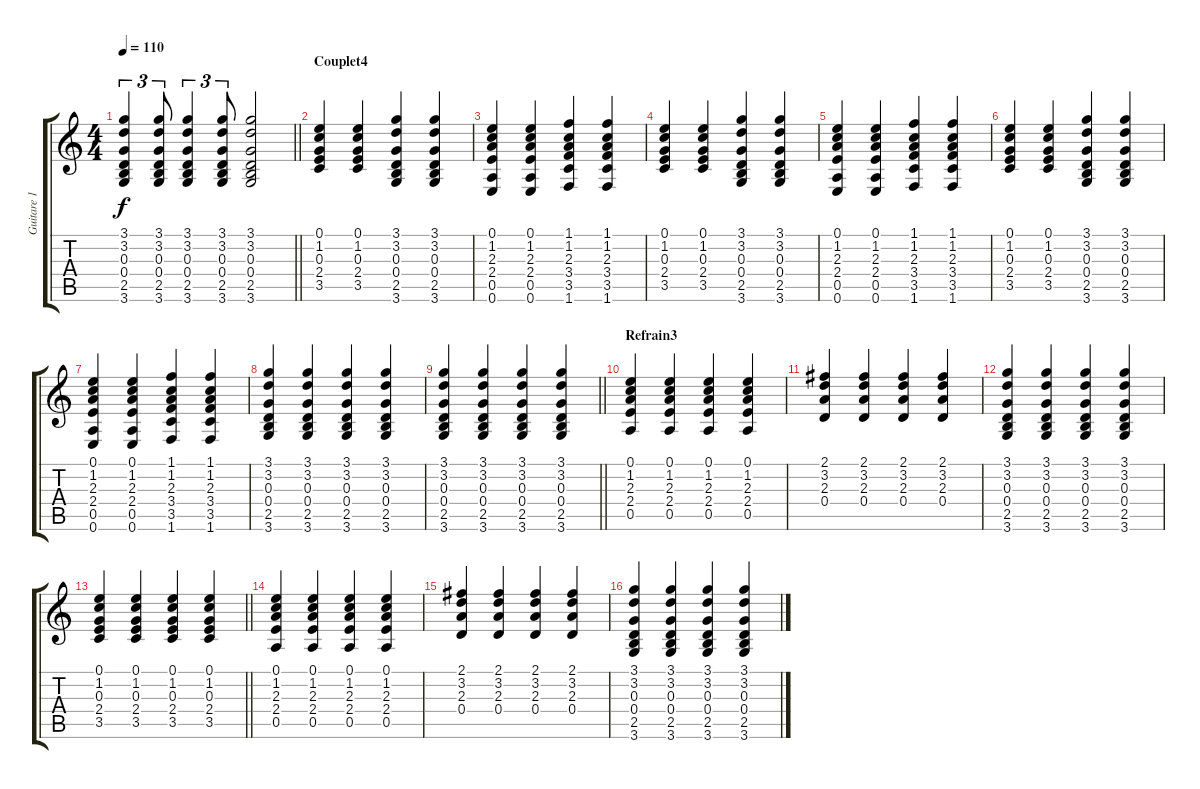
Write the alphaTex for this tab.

\track ("Guitare 1" "Guitare 1") {instrument acousticguitarsteel}
\staff {score tabs}
\tuning (E4 B3 G3 D3 A2 E2) {hide}
\ts (4 4)
\tempo 110
\clef g2
\barLineRight lightlight
\ks c
(3.1 3.2 0.3 0.4 2.5 3.6).4{tu (3 2) dy f} (3.1 3.2 0.3 0.4 2.5 3.6).8{tu (3 2)} (3.1 3.2 0.3 0.4 2.5 3.6).4{tu (3 2)} (3.1 3.2 0.3 0.4 2.5 3.6).8{tu (3 2)} (3.1 3.2 0.3 0.4 2.5 3.6).2 |
\section ("" "Couplet4")
(0.1 1.2 0.3 2.4 3.5).4 (0.1 1.2 0.3 2.4 3.5).4 (3.1 3.2 0.3 0.4 2.5 3.6).4 (3.1 3.2 0.3 0.4 2.5 3.6).4 |
(0.1 1.2 2.3 2.4 0.5 0.6).4 (0.1 1.2 2.3 2.4 0.5 0.6).4 (1.1 1.2 2.3 3.4 3.5 1.6).4 (1.1 1.2 2.3 3.4 3.5 1.6).4 |
(0.1 1.2 0.3 2.4 3.5).4 (0.1 1.2 0.3 2.4 3.5).4 (3.1 3.2 0.3 0.4 2.5 3.6).4 (3.1 3.2 0.3 0.4 2.5 3.6).4 |
(0.1 1.2 2.3 2.4 0.5 0.6).4 (0.1 1.2 2.3 2.4 0.5 0.6).4 (1.1 1.2 2.3 3.4 3.5 1.6).4 (1.1 1.2 2.3 3.4 3.5 1.6).4 |
(0.1 1.2 0.3 2.4 3.5).4 (0.1 1.2 0.3 2.4 3.5).4 (3.1 3.2 0.3 0.4 2.5 3.6).4 (3.1 3.2 0.3 0.4 2.5 3.6).4 |
(0.1 1.2 2.3 2.4 0.5 0.6).4 (0.1 1.2 2.3 2.4 0.5 0.6).4 (1.1 1.2 2.3 3.4 3.5 1.6).4 (1.1 1.2 2.3 3.4 3.5 1.6).4 |
(3.1 3.2 0.3 0.4 2.5 3.6).4 (3.1 3.2 0.3 0.4 2.5 3.6).4 (3.1 3.2 0.3 0.4 2.5 3.6).4 (3.1 3.2 0.3 0.4 2.5 3.6).4 |
\barLineRight lightlight
(3.1 3.2 0.3 0.4 2.5 3.6).4 (3.1 3.2 0.3 0.4 2.5 3.6).4 (3.1 3.2 0.3 0.4 2.5 3.6).4 (3.1 3.2 0.3 0.4 2.5 3.6).4 |
\section ("" "Refrain3")
(0.1 1.2 2.3 2.4 0.5).4 (0.1 1.2 2.3 2.4 0.5).4 (0.1 1.2 2.3 2.4 0.5).4 (0.1 1.2 2.3 2.4 0.5).4 |
(2.1 3.2 2.3 0.4).4 (2.1 3.2 2.3 0.4).4 (2.1 3.2 2.3 0.4).4 (2.1 3.2 2.3 0.4).4 |
(3.1 3.2 0.3 0.4 2.5 3.6).4 (3.1 3.2 0.3 0.4 2.5 3.6).4 (3.1 3.2 0.3 0.4 2.5 3.6).4 (3.1 3.2 0.3 0.4 2.5 3.6).4 |
\barLineRight lightlight
(0.1 1.2 0.3 2.4 3.5).4 (0.1 1.2 0.3 2.4 3.5).4 (0.1 1.2 0.3 2.4 3.5).4 (0.1 1.2 0.3 2.4 3.5).4 |
(0.1 1.2 2.3 2.4 0.5).4 (0.1 1.2 2.3 2.4 0.5).4 (0.1 1.2 2.3 2.4 0.5).4 (0.1 1.2 2.3 2.4 0.5).4 |
(2.1 3.2 2.3 0.4).4 (2.1 3.2 2.3 0.4).4 (2.1 3.2 2.3 0.4).4 (2.1 3.2 2.3 0.4).4 |
(3.1 3.2 0.3 0.4 2.5 3.6).4 (3.1 3.2 0.3 0.4 2.5 3.6).4 (3.1 3.2 0.3 0.4 2.5 3.6).4 (3.1 3.2 0.3 0.4 2.5 3.6).4
